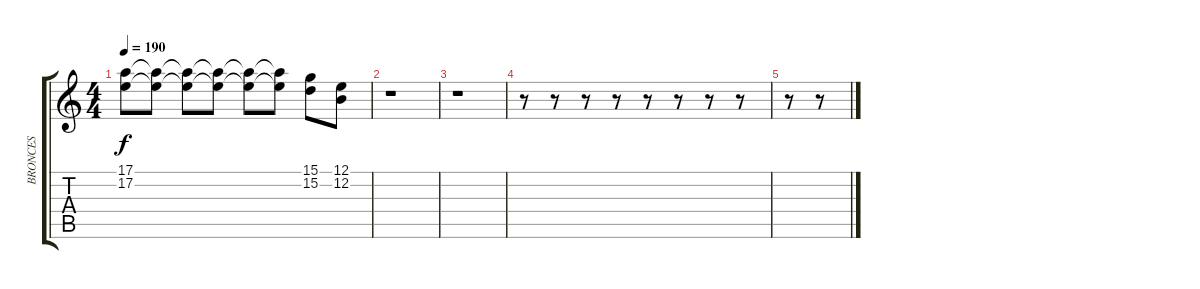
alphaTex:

\track ("BRONCES" "BRONCES") {instrument brasssection}
\staff {score tabs}
\tuning (E4 B3 G3 D3 A2 E2) {hide}
\ts (4 4)
\tempo 190
\clef g2
\ks c
(17.1{t} 17.2{t}).8{dy f} (17.1{t} 17.2{t}).8 (17.1{t} 17.2{t}).8 (17.1{t} 17.2{t}).8 (17.1{t} 17.2{t}).8 (17.1{t} 17.2{t}).8 (15.1 15.2).8 (12.1 12.2).8 |
r.1{volume 13} |
r.1 |
r.8 r.8 r.8 r.8 r.8 r.8 r.8 r.8 |
r.8 r.8
